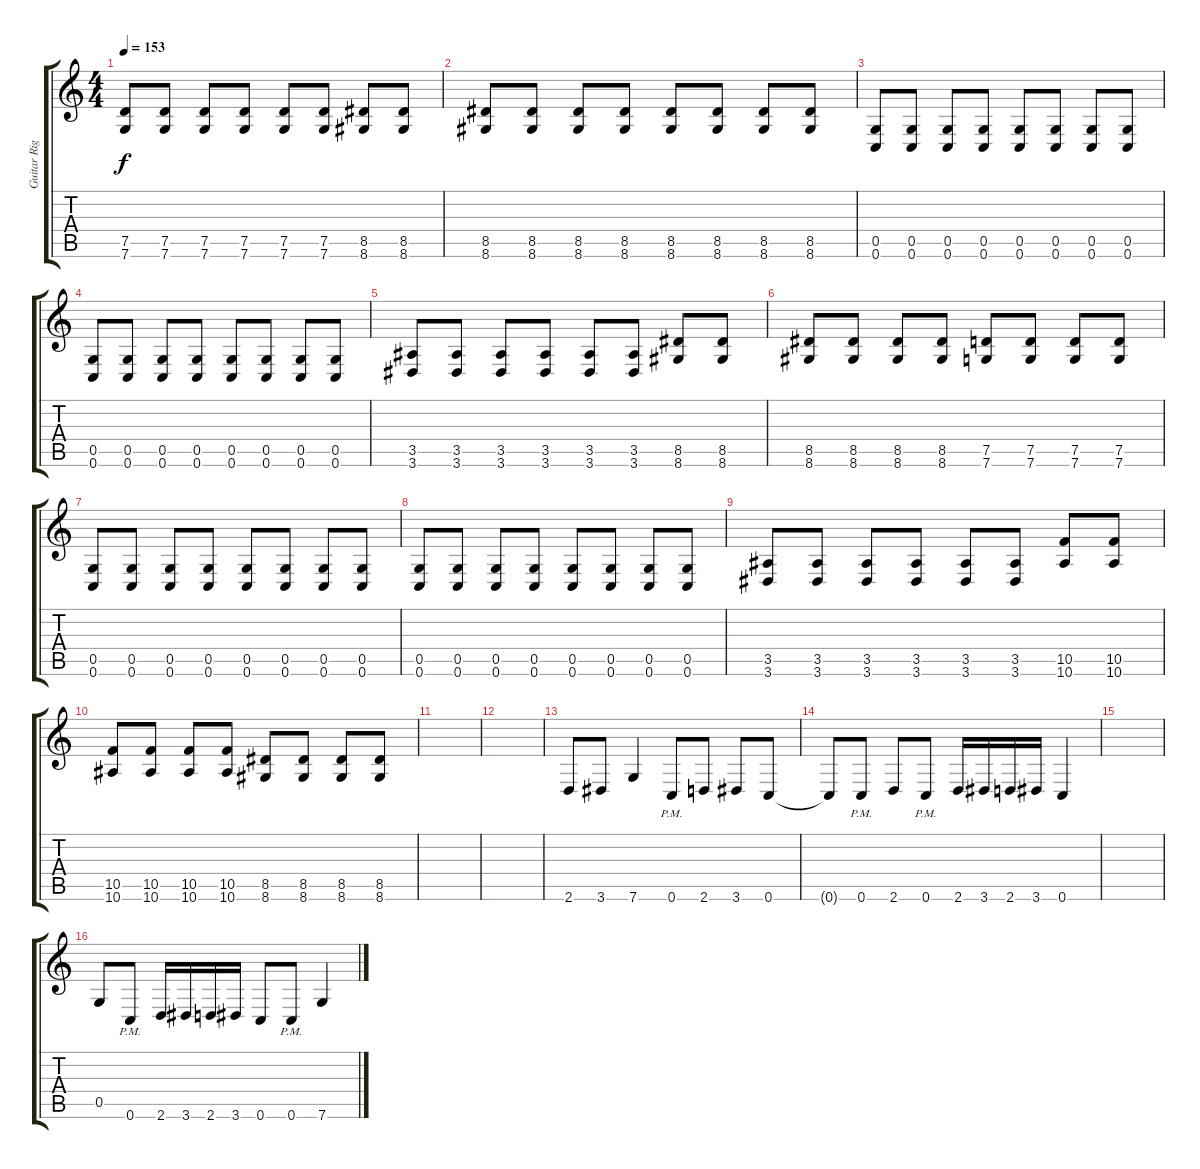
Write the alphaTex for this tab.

\track ("Guitar Right" "Guitar Rig") {instrument distortionguitar}
\staff {score tabs}
\tuning (D4 A3 F3 C3 G2 C2) {hide}
\ts (4 4)
\tempo 153
\clef g2
\ks c
(7.5 7.6).8{dy f} (7.5 7.6).8 (7.5 7.6).8 (7.5 7.6).8 (7.5 7.6).8 (7.5 7.6).8 (8.5 8.6).8 (8.5 8.6).8 |
(8.5 8.6).8 (8.5 8.6).8 (8.5 8.6).8 (8.5 8.6).8 (8.5 8.6).8 (8.5 8.6).8 (8.5 8.6).8 (8.5 8.6).8 |
(0.5 0.6).8 (0.5 0.6).8 (0.5 0.6).8 (0.5 0.6).8 (0.5 0.6).8 (0.5 0.6).8 (0.5 0.6).8 (0.5 0.6).8 |
(0.5 0.6).8 (0.5 0.6).8 (0.5 0.6).8 (0.5 0.6).8 (0.5 0.6).8 (0.5 0.6).8 (0.5 0.6).8 (0.5 0.6).8 |
(3.5 3.6).8 (3.5 3.6).8 (3.5 3.6).8 (3.5 3.6).8 (3.5 3.6).8 (3.5 3.6).8 (8.5 8.6).8 (8.5 8.6).8 |
(8.5 8.6).8 (8.5 8.6).8 (8.5 8.6).8 (8.5 8.6).8 (7.5 7.6).8 (7.5 7.6).8 (7.5 7.6).8 (7.5 7.6).8 |
(0.5 0.6).8 (0.5 0.6).8 (0.5 0.6).8 (0.5 0.6).8 (0.5 0.6).8 (0.5 0.6).8 (0.5 0.6).8 (0.5 0.6).8 |
(0.5 0.6).8 (0.5 0.6).8 (0.5 0.6).8 (0.5 0.6).8 (0.5 0.6).8 (0.5 0.6).8 (0.5 0.6).8 (0.5 0.6).8 |
(3.5 3.6).8 (3.5 3.6).8 (3.5 3.6).8 (3.5 3.6).8 (3.5 3.6).8 (3.5 3.6).8 (10.5 10.6).8 (10.5 10.6).8 |
(10.5 10.6).8 (10.5 10.6).8 (10.5 10.6).8 (10.5 10.6).8 (8.5 8.6).8 (8.5 8.6).8 (8.5 8.6).8 (8.5 8.6).8 |
|
|
2.6.8 3.6.8 7.6.4 0.6{pm}.8 2.6.8 3.6.8 0.6.8 |
0.6{t}.8 0.6{pm}.8 2.6.8 0.6{pm}.8 2.6.16 3.6.16 2.6.16 3.6.16 0.6.4 |
|
0.5.8 0.6{pm}.8 2.6.16 3.6.16 2.6.16 3.6.16 0.6.8 0.6{pm}.8 7.6.4
